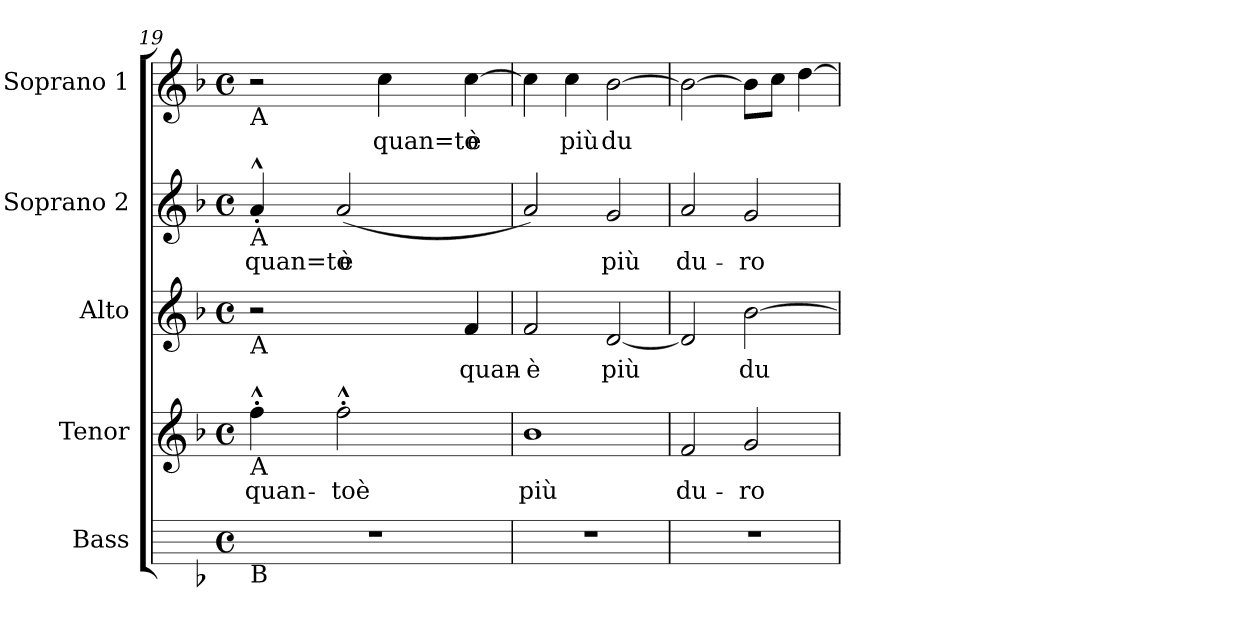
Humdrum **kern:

**kern	**kern	**text	**kern	**text	**kern	**text	**kern	**text
*part5	*part4	*part4	*part3	*part3	*part2	*part2	*part1	*part1
*staff5	*staff4	*staff4	*staff3	*staff3	*staff2	*staff2	*staff1	*staff1
*I"Bass	*I"Tenor	*	*I"Alto	*	*I"Soprano 2	*	*I"Soprano 1	*
!!LO:LB:g=z
*k[b-]	*k[b-]	*	*k[b-]	*	*k[b-]	*	*k[b-]	*
*F:	*F:	*	*F:	*	*F:	*	*F:	*
*M4/4	*M4/4	*	*M4/4	*	*M4/4	*	*M4/4	*
*met(c)	*met(c)	*	*met(c)	*	*met(c)	*	*met(c)	*
=19	=19	=19	=19	=19	=19	=19	=19	=19
!	!	!	!	!	!	!	!LO:TX:b:t=A	!
!	!	!	!	!	!LO:TX:b:t=A	!	!	!
!	!	!	!LO:TX:b:t=A	!	!	!	!	!
!	!LO:TX:b:t=A	!	!	!	!	!	!	!
!LO:TX:b:t=B	!	!	!	!	!	!	!	!
!	!	!LO:LY:b:rj	!	!	!	!LO:LY:b:rj	!	!
1r	4ff^^<'<\	quan-	2r	.	4a^^>'>/	quan=to	2r	.
!	!	!LO:LY:b:rj	!	!	!	!LO:LY:b:rj	!	!
.	2ff^^>'>\	-toè	.	.	(<2a/	è	.	.
!	!	!	!	!	!	!	!	!LO:LY:b:rj
.	.	.	4ryy	.	.	.	4cc\	quan=to
!	!	!	!	!LO:LY:b:rj	!	!	!	!LO:LY:b:rj
.	4ryy	.	4f/	quan-	4ryy	.	[>4cc\	è
=20	=20	=20	=20	=20	=20	=20	=20	=20
!	!	!LO:LY:b:rj	!	!LO:LY:b:rj	!	!LO:LY:b:rj	!	!LO:LY:b:rj
1r	1b-	più	2f/	-è	2a/)	.	4cc\]	.
!	!	!	!	!	!	!	!	!LO:LY:b:rj
.	.	.	.	.	.	.	4cc\	più
!	!	!	!	!LO:LY:b:rj	!	!LO:LY:b:rj	!	!LO:LY:b:rj
.	.	.	[<2d/	più	2g/	più	[>2b-\	du-
=21	=21	=21	=21	=21	=21	=21	=21	=21
!	!	!LO:LY:b:rj	!	!LO:LY:b:rj	!	!LO:LY:b:rj	!	!LO:LY:b:rj
1r	2f/	du-	2d/]	.	2a/	du-	2b-\_>	--
!	!	!LO:LY:b:rj	!	!LO:LY:b:rj	!	!LO:LY:b:rj	!	!LO:LY:b:rj
.	2g/	-ro	[>2b-\	du-	2g/	-ro	8b-\L]	--
!	!	!	!	!	!	!	!	!LO:LY:b:rj
.	.	.	.	.	.	.	8cc\J	--
!	!	!	!	!	!	!	!	!LO:LY:b:rj
.	.	.	.	.	.	.	[>4dd\	--
=	=	=	=	=	=	=	=	=
*-	*-	*-	*-	*-	*-	*-	*-	*-
